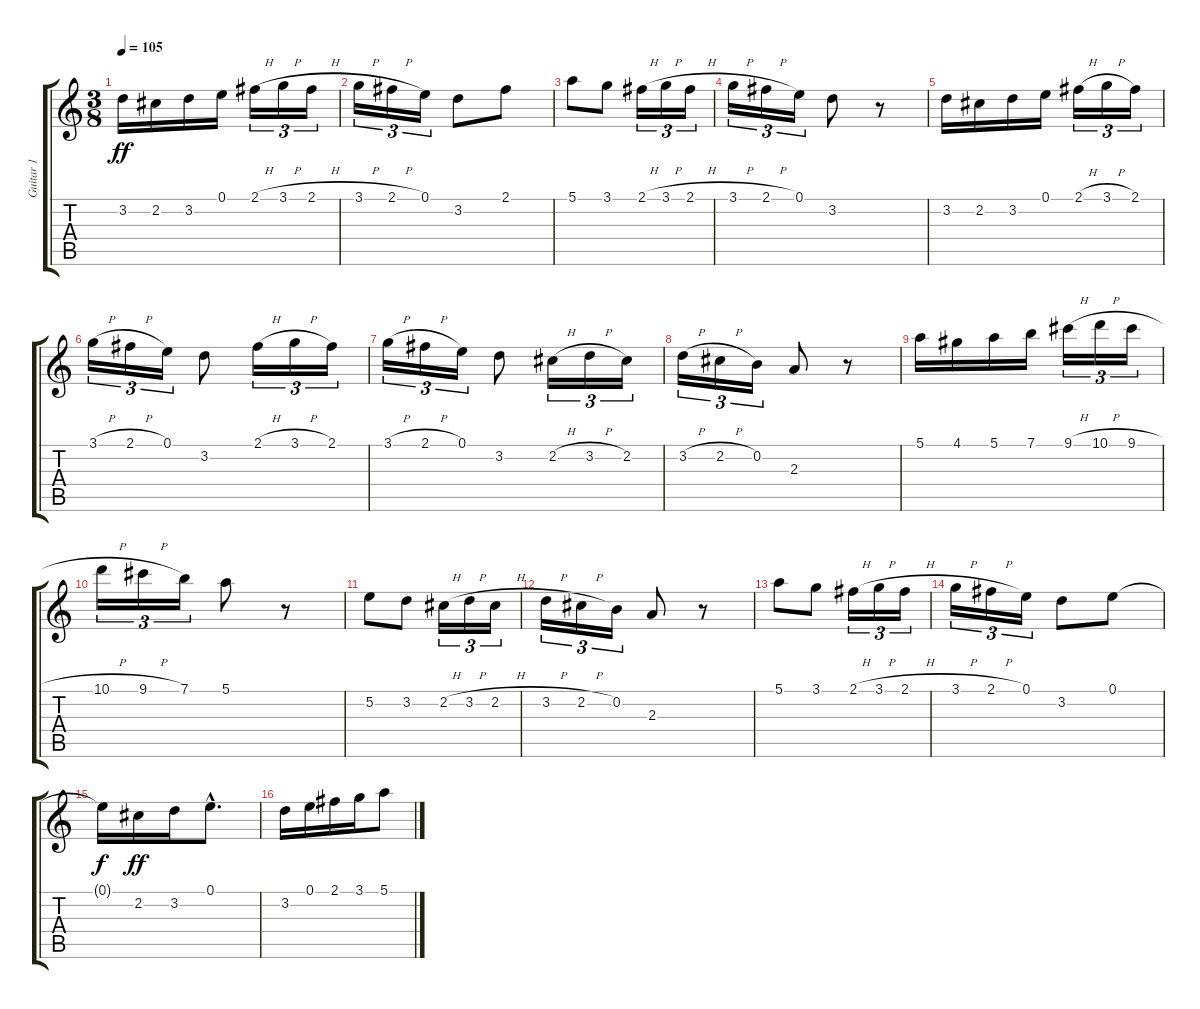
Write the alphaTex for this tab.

\track ("Guitar 1" "Guitar 1") {instrument acousticguitarsteel}
\staff {score tabs}
\tuning (E4 B3 G3 D3 A2 E2) {hide}
\ts (3 8)
\tempo 105
\clef g2
\ks c
3.2.16{dy ff} 2.2.16 3.2.16 0.1.16 2.1{h}.16{tu (3 2)} 3.1{h}.16{tu (3 2)} 2.1{h}.16{tu (3 2)} |
3.1{h}.16{tu (3 2)} 2.1{h}.16{tu (3 2)} 0.1.16{tu (3 2)} 3.2.8 2.1.8 |
5.1.8 3.1.8 2.1{h}.16{tu (3 2)} 3.1{h}.16{tu (3 2)} 2.1{h}.16{tu (3 2)} |
3.1{h}.16{tu (3 2)} 2.1{h}.16{tu (3 2)} 0.1.16{tu (3 2)} 3.2.8 r.8 |
3.2.16 2.2.16 3.2.16 0.1.16 2.1{h}.16{tu (3 2)} 3.1{h}.16{tu (3 2)} 2.1.16{tu (3 2)} |
3.1{h}.16{tu (3 2)} 2.1{h}.16{tu (3 2)} 0.1.16{tu (3 2)} 3.2.8 2.1{h}.16{tu (3 2)} 3.1{h}.16{tu (3 2)} 2.1.16{tu (3 2)} |
3.1{h}.16{tu (3 2)} 2.1{h}.16{tu (3 2)} 0.1.16{tu (3 2)} 3.2.8 2.2{h}.16{tu (3 2)} 3.2{h}.16{tu (3 2)} 2.2.16{tu (3 2)} |
3.2{h}.16{tu (3 2)} 2.2{h}.16{tu (3 2)} 0.2.16{tu (3 2)} 2.3.8 r.8 |
5.1.16 4.1.16 5.1.16 7.1.16 9.1{h}.16{tu (3 2)} 10.1{h}.16{tu (3 2)} 9.1{h}.16{tu (3 2)} |
10.1{h}.16{tu (3 2)} 9.1{h}.16{tu (3 2)} 7.1.16{tu (3 2)} 5.1.8 r.8 |
5.2.8 3.2.8 2.2{h}.16{tu (3 2)} 3.2{h}.16{tu (3 2)} 2.2{h}.16{tu (3 2)} |
3.2{h}.16{tu (3 2)} 2.2{h}.16{tu (3 2)} 0.2.16{tu (3 2)} 2.3.8 r.8 |
5.1.8 3.1.8 2.1{h}.16{tu (3 2)} 3.1{h}.16{tu (3 2)} 2.1{h}.16{tu (3 2)} |
3.1{h}.16{tu (3 2)} 2.1{h}.16{tu (3 2)} 0.1.16{tu (3 2)} 3.2.8 0.1.8 |
0.1{t}.16{dy f} 2.2.16{dy ff} 3.2.16 0.1{hac}.8{d} |
3.2.16 0.1.16 2.1.16 3.1.16 5.1.8
